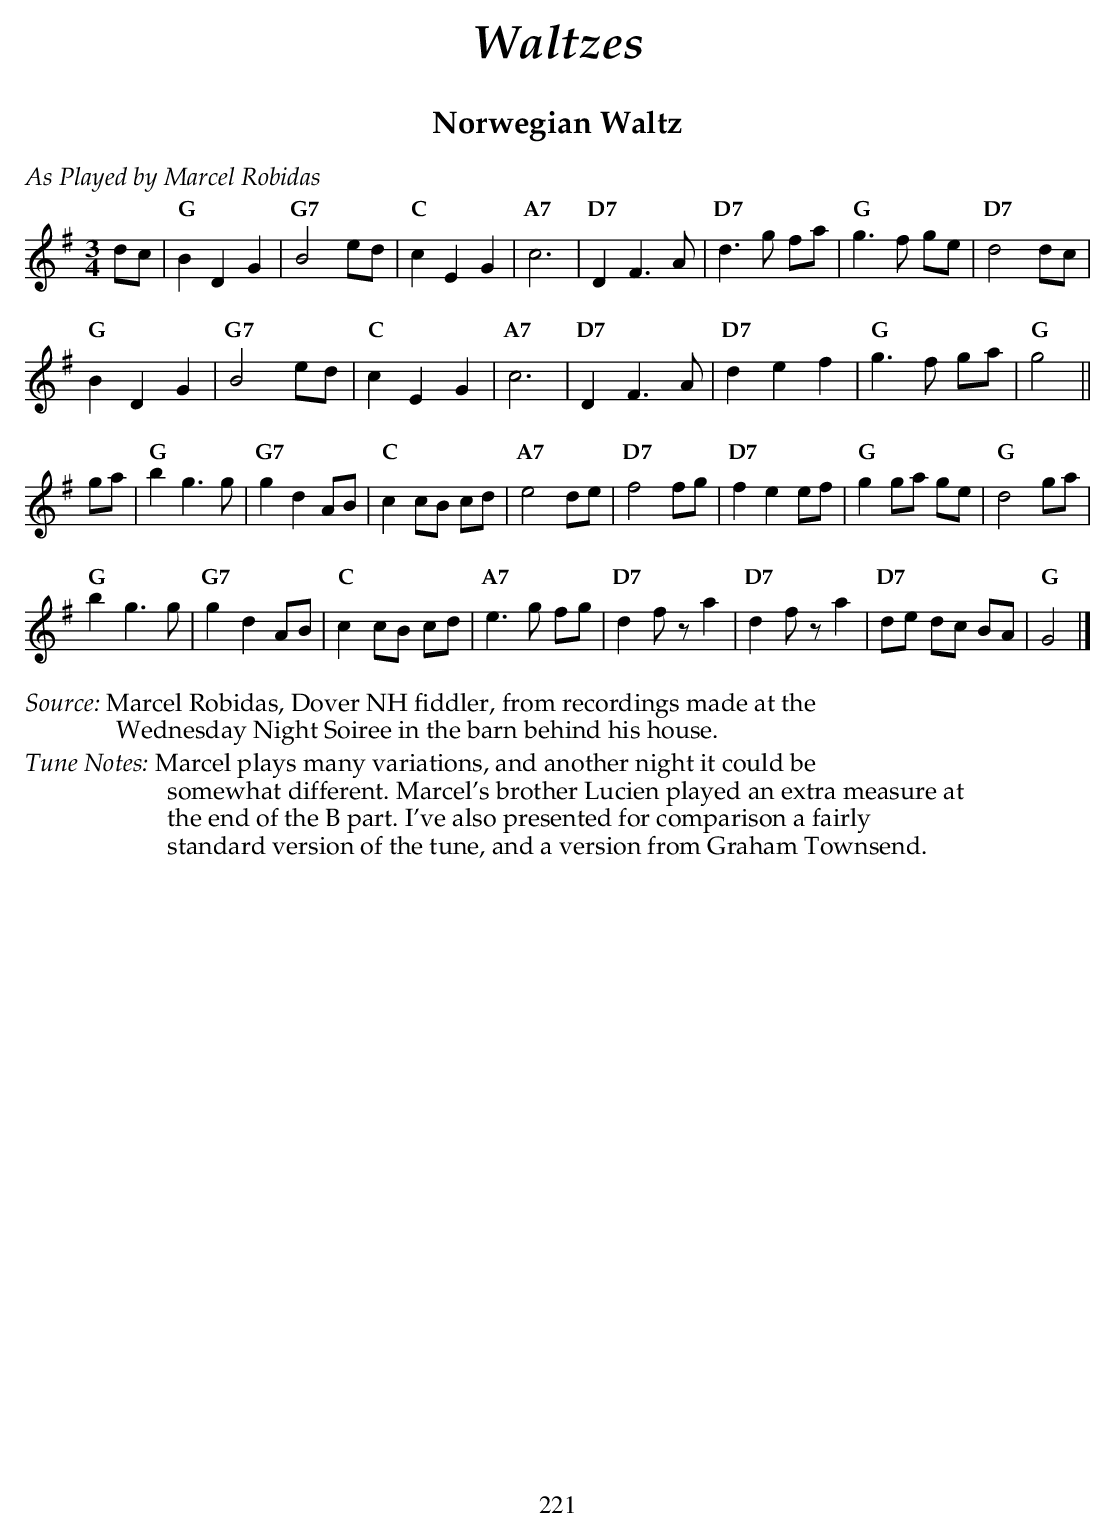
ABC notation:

X:1
T:Norwegian Waltz
M:3/4
L:1/8
K:G
%%text $2As Played by Marcel Robidas$0
dc |\
"G" B2 D2 G2   | "G7" B4 ed     | "C" c2 E2 G2    | "A7" c6      |\
"D7" D2 F2>A2  | "D7" d3g fa    | "G" g3 f ge     | "D7" d4 dc   |
"G" B2 D2 G2   | "G7" B4 ed     | "C" c2 E2 G2    | "A7" c6      |\
"D7" D2 F2>A2  | "D7" d2 e2 f2  | "G" g3 f ga     | "G" g4       ||
ga |\
"G" b2 g2>g2   | "G7" g2 d2 AB  | "C" c2 cB cd    | "A7" e4 de   |\
"D7" f4 fg     | "D7" f2 e2 ef  | "G" g2 ga ge    | "G" d4 ga     |
"G" b2 g2>g2   | "G7" g2 d2 AB  | "C" c2 cB cd    | "A7" e3g fg  |\
"D7"d2 fz a2   | "D7" d2 fz a2  | "D7" de dc BA   | "G" G4       |]
